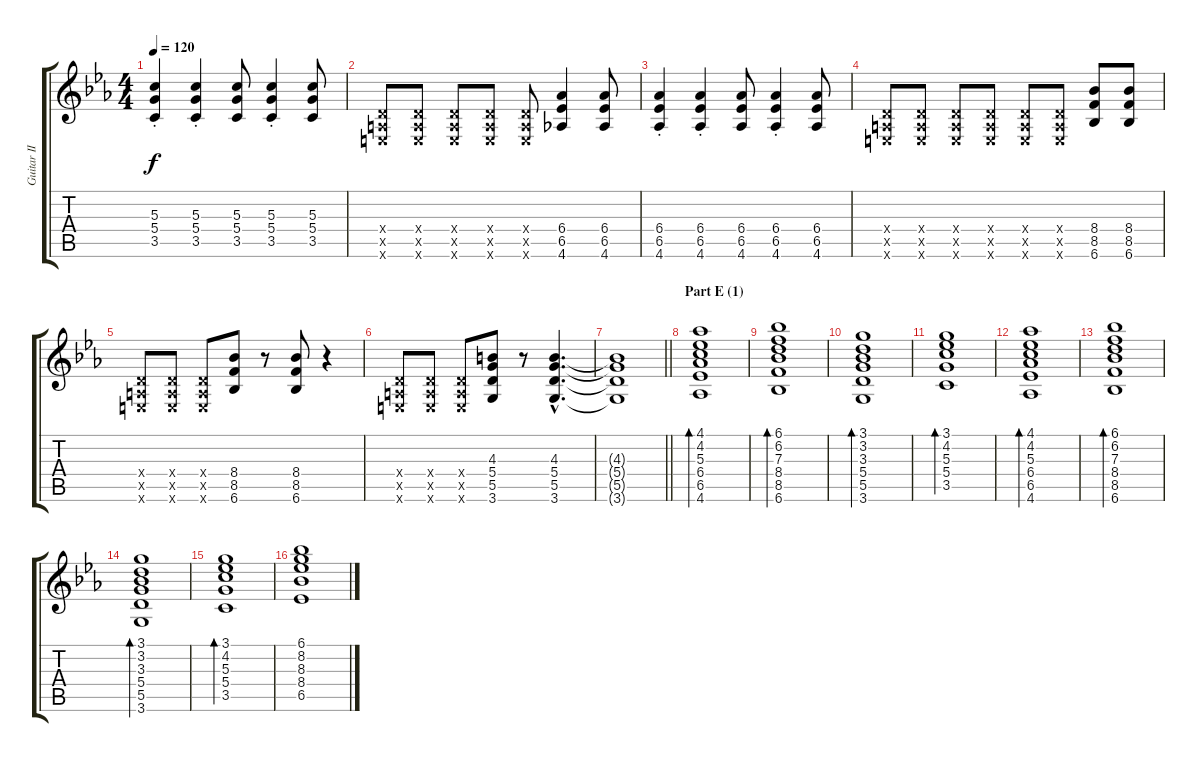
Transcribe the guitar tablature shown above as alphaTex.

\track ("Guitar II" "Guitar II") {instrument distortionguitar}
\staff {score tabs}
\tuning (E4 B3 G3 D3 A2 E2) {hide}
\ts (4 4)
\tempo 120
\clef g2
\ks eb
(5.3{st} 5.4{st} 3.5{st}).4{dy f} (5.3{st} 5.4{st} 3.5{st}).4 (5.3 5.4 3.5).8 (5.3{st} 5.4{st} 3.5{st}).4 (5.3 5.4 3.5).8 |
(0.4{x} 0.5{x} 0.6{x}).8 (0.4{x} 0.5{x} 0.6{x}).8 (0.4{x} 0.5{x} 0.6{x}).8 (0.4{x} 0.5{x} 0.6{x}).8 (0.4{x} 0.5{x} 0.6{x}).8 (6.4 6.5 4.6).4 (6.4 6.5 4.6).8 |
(6.4{st} 6.5{st} 4.6{st}).4 (6.4{st} 6.5{st} 4.6{st}).4 (6.4 6.5 4.6).8 (6.4{st} 6.5{st} 4.6{st}).4 (6.4 6.5 4.6).8 |
(0.4{x} 0.5{x} 0.6{x}).8 (0.4{x} 0.5{x} 0.6{x}).8 (0.4{x} 0.5{x} 0.6{x}).8 (0.4{x} 0.5{x} 0.6{x}).8 (0.4{x} 0.5{x} 0.6{x}).8 (0.4{x} 0.5{x} 0.6{x}).8 (8.4 8.5 6.6).8 (8.4 8.5 6.6).8 |
(0.4{x} 0.5{x} 0.6{x}).8 (0.4{x} 0.5{x} 0.6{x}).8 (0.4{x} 0.5{x} 0.6{x}).8 (8.4 8.5 6.6).8 r.8 (8.4 8.5 6.6).8 r.4 |
(0.4{x} 0.5{x} 0.6{x}).8 (0.4{x} 0.5{x} 0.6{x}).8 (0.4{x} 0.5{x} 0.6{x}).8 (4.3 5.4 5.5 3.6).8 r.8 (4.3{hac} 5.4{hac} 5.5{hac} 3.6{hac}).4{d} |
\barLineRight lightlight
(4.3{t} 5.4{t} 5.5{t} 3.6{t}).1 |
\section ("" "Part E (1)")
(4.1 4.2 5.3 6.4 6.5 4.6).1{bd 120} |
(6.1 6.2 7.3 8.4 8.5 6.6).1{bd 120} |
(3.1 3.2 3.3 5.4 5.5 3.6).1{bd 120} |
(3.1 4.2 5.3 5.4 3.5).1{bd 120} |
(4.1 4.2 5.3 6.4 6.5 4.6).1{bd 120} |
(6.1 6.2 7.3 8.4 8.5 6.6).1{bd 120} |
(3.1 3.2 3.3 5.4 5.5 3.6).1{bd 120} |
(3.1 4.2 5.3 5.4 3.5).1{bd 120} |
(6.1 8.2 8.3 8.4 6.5).1
